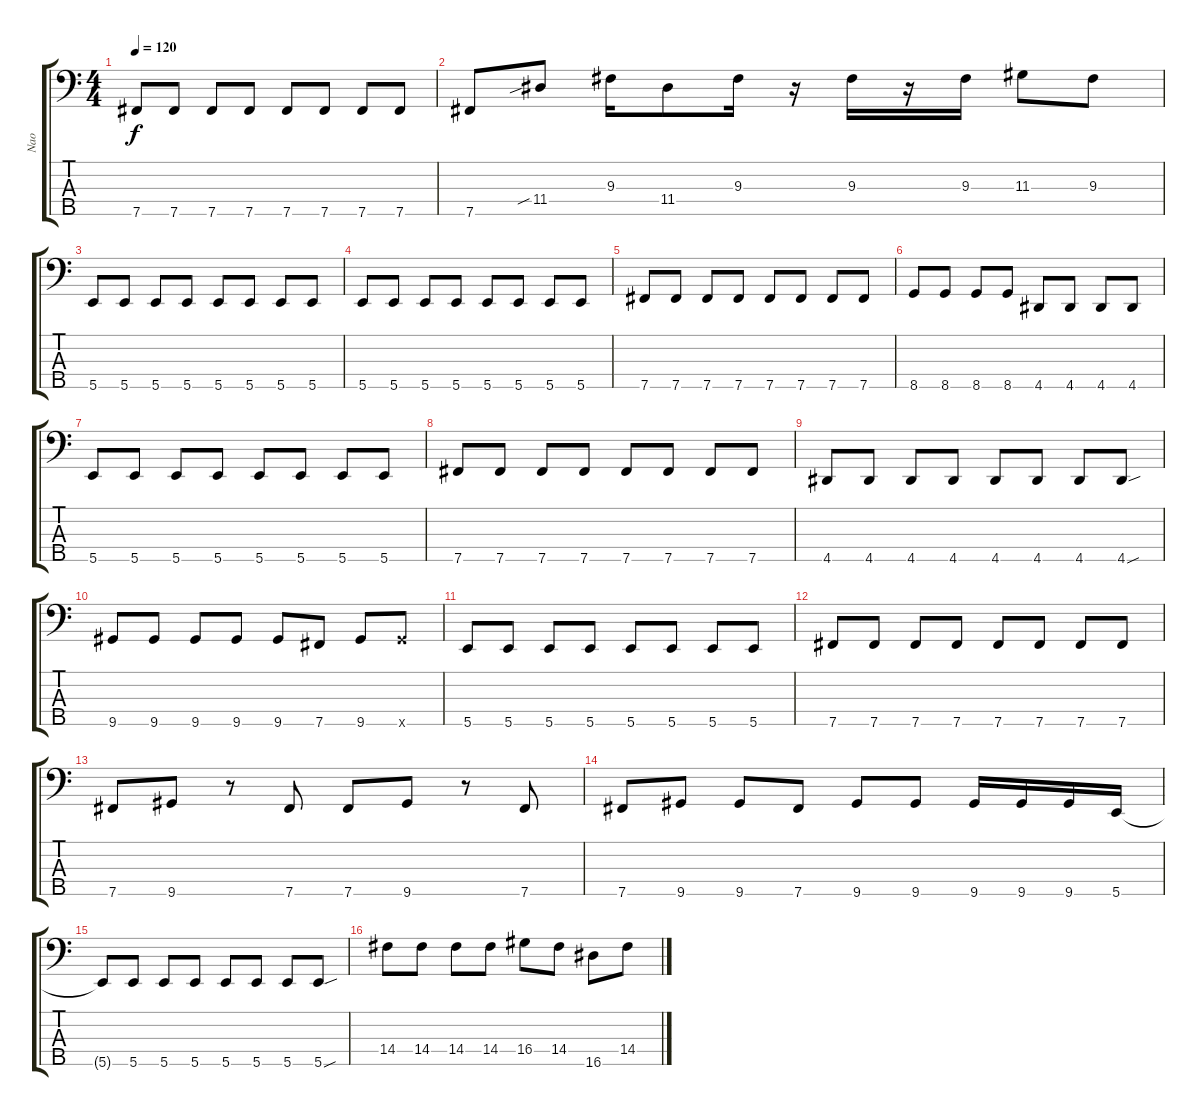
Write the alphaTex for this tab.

\track ("Nao" "Nao") {instrument electricbassfinger}
\staff {score tabs}
\tuning (G2 D2 A1 E1 B0) {hide}
\ts (4 4)
\tempo 120
\clef f4
\ks c
7.5.8{dy f} 7.5.8 7.5.8 7.5.8 7.5.8 7.5.8 7.5.8 7.5.8 |
7.5.8 11.4{sib}.8 9.3.16 11.4.8 9.3.16 r.16 9.3.16 r.16 9.3.16 11.3.8 9.3.8 |
5.5.8 5.5.8 5.5.8 5.5.8 5.5.8 5.5.8 5.5.8 5.5.8 |
5.5.8 5.5.8 5.5.8 5.5.8 5.5.8 5.5.8 5.5.8 5.5.8 |
7.5.8 7.5.8 7.5.8 7.5.8 7.5.8 7.5.8 7.5.8 7.5.8 |
8.5.8 8.5.8 8.5.8 8.5.8 4.5.8 4.5.8 4.5.8 4.5.8 |
5.5.8 5.5.8 5.5.8 5.5.8 5.5.8 5.5.8 5.5.8 5.5.8 |
7.5.8 7.5.8 7.5.8 7.5.8 7.5.8 7.5.8 7.5.8 7.5.8 |
4.5.8 4.5.8 4.5.8 4.5.8 4.5.8 4.5.8 4.5.8 4.5{sou}.8 |
9.5.8 9.5.8 9.5.8 9.5.8 9.5.8 7.5.8 9.5.8 9.5{x}.8 |
5.5.8 5.5.8 5.5.8 5.5.8 5.5.8 5.5.8 5.5.8 5.5.8 |
7.5.8 7.5.8 7.5.8 7.5.8 7.5.8 7.5.8 7.5.8 7.5.8 |
7.5.8 9.5.8 r.8 7.5.8 7.5.8 9.5.8 r.8 7.5.8 |
7.5.8 9.5.8 9.5.8 7.5.8 9.5.8 9.5.8 9.5.16 9.5.16 9.5.16 5.5.16 |
5.5{t}.8 5.5.8 5.5.8 5.5.8 5.5.8 5.5.8 5.5.8 5.5{sou}.8 |
14.4.8 14.4.8 14.4.8 14.4.8 16.4.8 14.4.8 16.5.8 14.4.8
